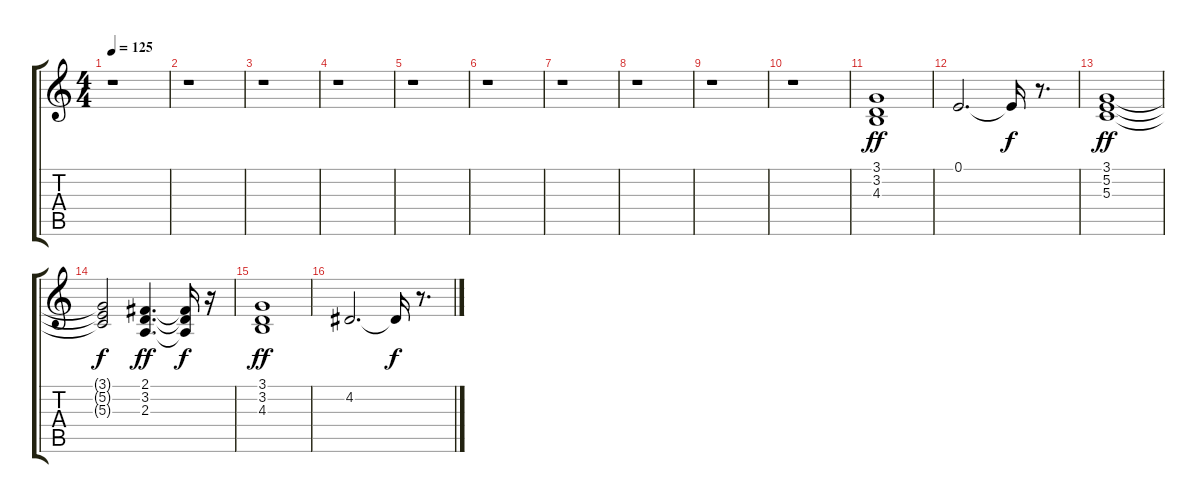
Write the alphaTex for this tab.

\track "" {instrument kalimba}
\staff {score tabs}
\tuning (E4 B3 G3 D3 A2 E2) {hide}
\ts (4 4)
\tempo 125
\clef g2
\ks c
r.1{dy f} |
r.1 |
r.1 |
r.1 |
r.1 |
r.1 |
r.1 |
r.1 |
r.1 |
r.1 |
(3.1 3.2 4.3).1{dy ff balance 9 instrument synthvoice} |
0.1.2{d} 0.1{t}.16{dy f} r.8{d} |
(3.1 5.2 5.3).1{dy ff} |
(3.1{t} 5.2{t} 5.3{t}).2{dy f} (2.1 3.2 2.3).4{d dy ff} (2.1{t} 3.2{t} 2.3{t}).16{dy f} r.16 |
(3.1 3.2 4.3).1{dy ff} |
4.2.2{d} 4.2{t}.16{dy f} r.8{d}
